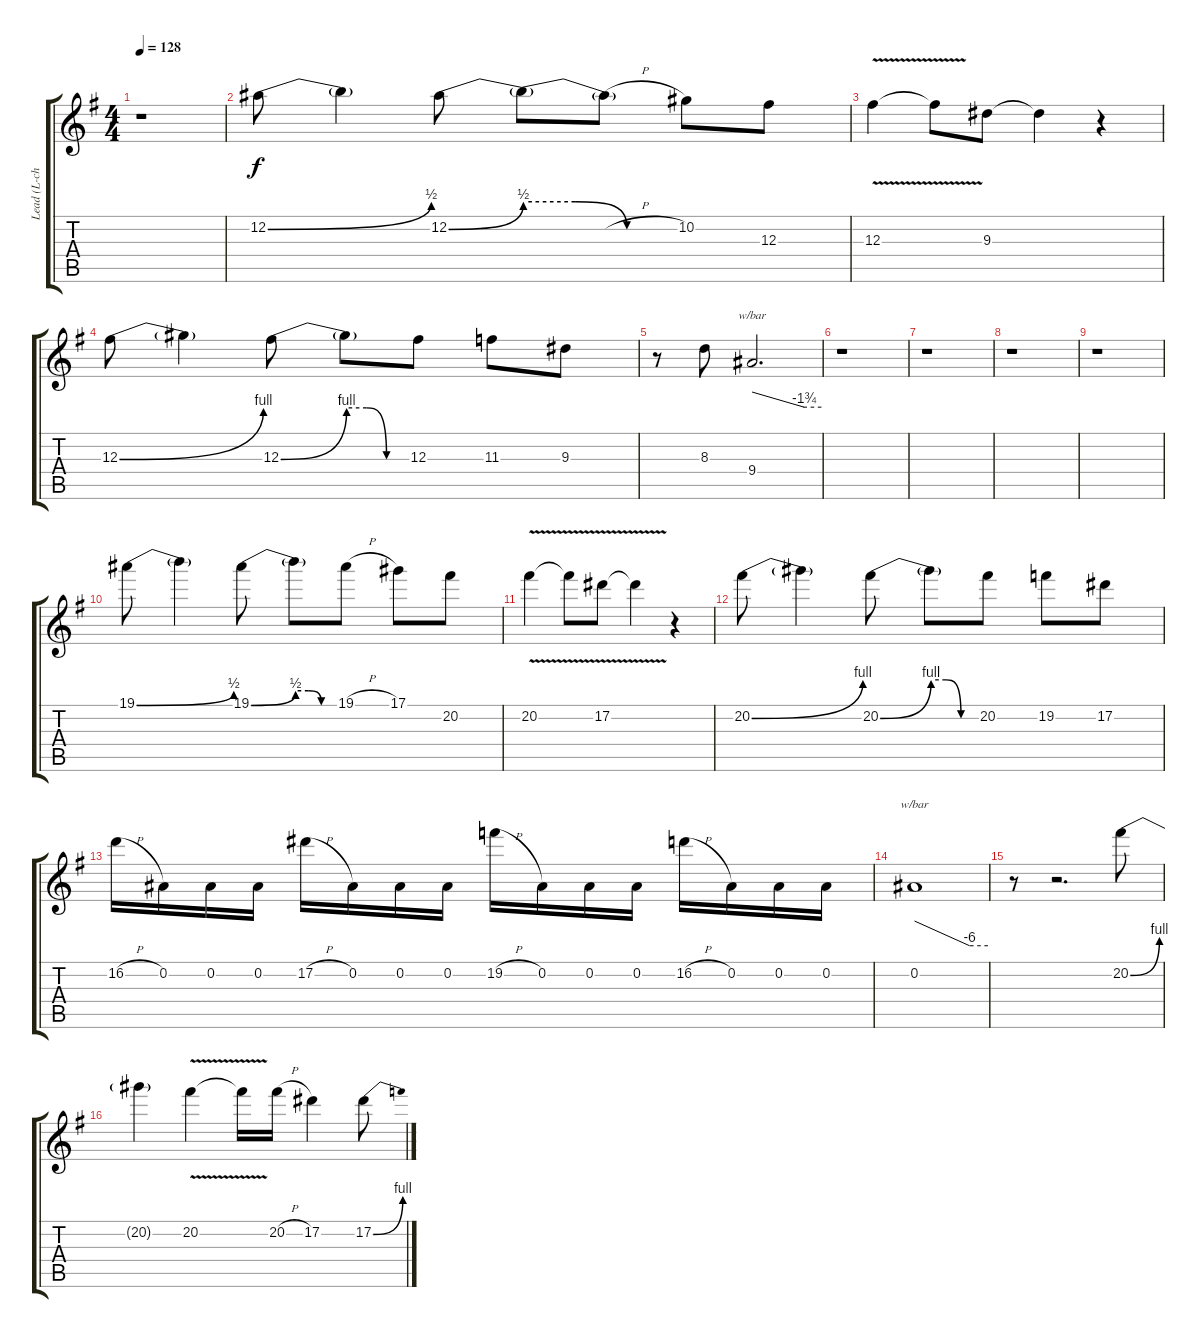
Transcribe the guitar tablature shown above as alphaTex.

\track ("Lead (L-channel)" "Lead (L-ch") {instrument distortionguitar}
\staff {score tabs}
\tuning (Eb4 Bb3 Gb3 Db3 Ab2 Eb2) {hide}
\ts (4 4)
\tempo 128
\clef g2
\ks g
r.1{dy f} |
12.2{be (bend 0 0 60 2)}.8 12.2{t}.4 12.2{be (bend 0 0 60 2)}.8 12.2{be (custom 0 2 20 2 40 0 60 0) t}.8 12.2{h t}.8 10.2.8 12.3.8 |
12.3{v}.4 12.3{t}.8 9.3.8 9.3{t}.4 r.4 |
12.3{be (bend 0 0 60 4)}.8 12.3{t}.4 12.3{be (bend 0 0 60 4)}.8 12.3{be (custom 0 4 20 4 40 0 60 0) t}.8 12.3.8 11.3.8 9.3.8 |
r.8 8.3.8 9.4.2{d tbe (custom default 0 0 45 -7 60 -7)} |
r.1 |
r.1 |
r.1 |
r.1 |
19.1{be (bend 0 0 60 2)}.8 19.1{t}.4 19.1{be (bend 0 0 60 2)}.8 19.1{be (custom 0 2 20 2 40 0 60 0) t}.8 19.1{h}.8 17.1.8 20.2.8 |
20.2{v}.4 20.2{t}.8 17.2{v}.8 17.2{v t}.4 r.4 |
20.2{be (bend 0 0 60 4)}.8 20.2{t}.4 20.2{be (bend 0 0 60 4)}.8 20.2{be (custom 0 4 20 4 40 0 60 0) t}.8 20.2.8 19.2.8 17.2.8 |
16.2{h}.16 0.2.16 0.2.16 0.2.16 17.2{h}.16 0.2.16 0.2.16 0.2.16 19.2{h}.16 0.2.16 0.2.16 0.2.16 16.2{h}.16 0.2.16 0.2.16 0.2.16 |
0.2.1{tbe (custom default 0 0 45 -24 60 -24)} |
r.8 r.2{d} 20.2{be (bend 0 0 60 4)}.8 |
20.2{t}.4 20.2{v}.4 20.2{v t}.16 20.2{h}.16 17.2.4 17.2{be (bend 0 0 60 4)}.8
